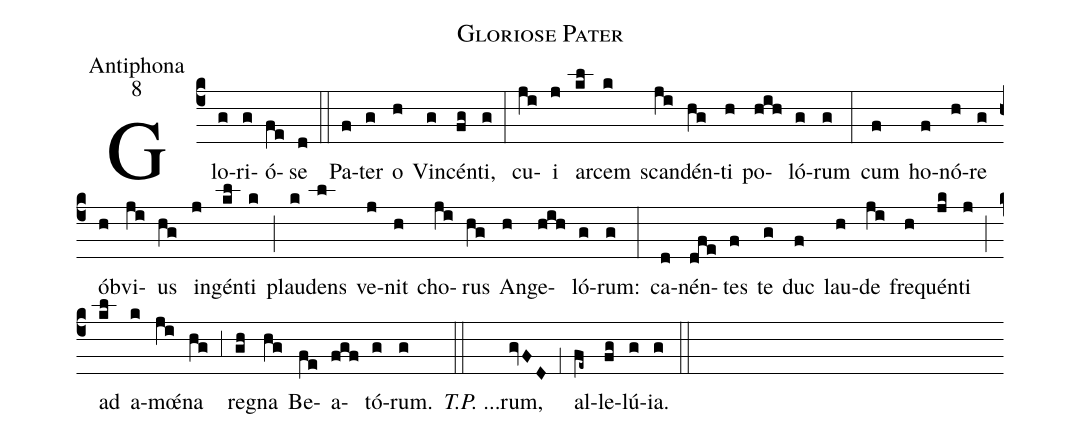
name:Gloriose Pater;
office-part:Antiphona;
mode:8;
%%
(c4) Glo(g)ri(g)ó(fe)se(d) (::)
Pa(f)ter(g) o(h) Vin(g)cén(fg)ti,(g) (:)
cu(ji)i(j) ar(kl)cem(k) scan(ji)dén(hg)ti(h) po(hih)ló(g)rum(g) (:)
cum(f) ho(f)nó(h)re(g) ób(h)vi(ji)us(hg) in(j)gén(kl)ti(k) (;) plau(k)dens(l) ve(j)nit(h) cho(ji)rus(hg) An(h)ge(hih)ló(g)rum:(g) (:)
ca(d)nén(dfe)tes(f) te(g) duc(f) lau(h)de(ji) fre(h)quén(jk)ti(j) (;) ad(kl) a(k)m<sp>'oe</sp>(ji)na(hg) (,3) re(gh)gna(hg) Be(fe)a(fgf)tó(g)rum.(g) (::) <i>T.P.</i> ...rum,(gvFD) (,1) al(fe~)le(fg)lú(g)ia.(g) (::)
